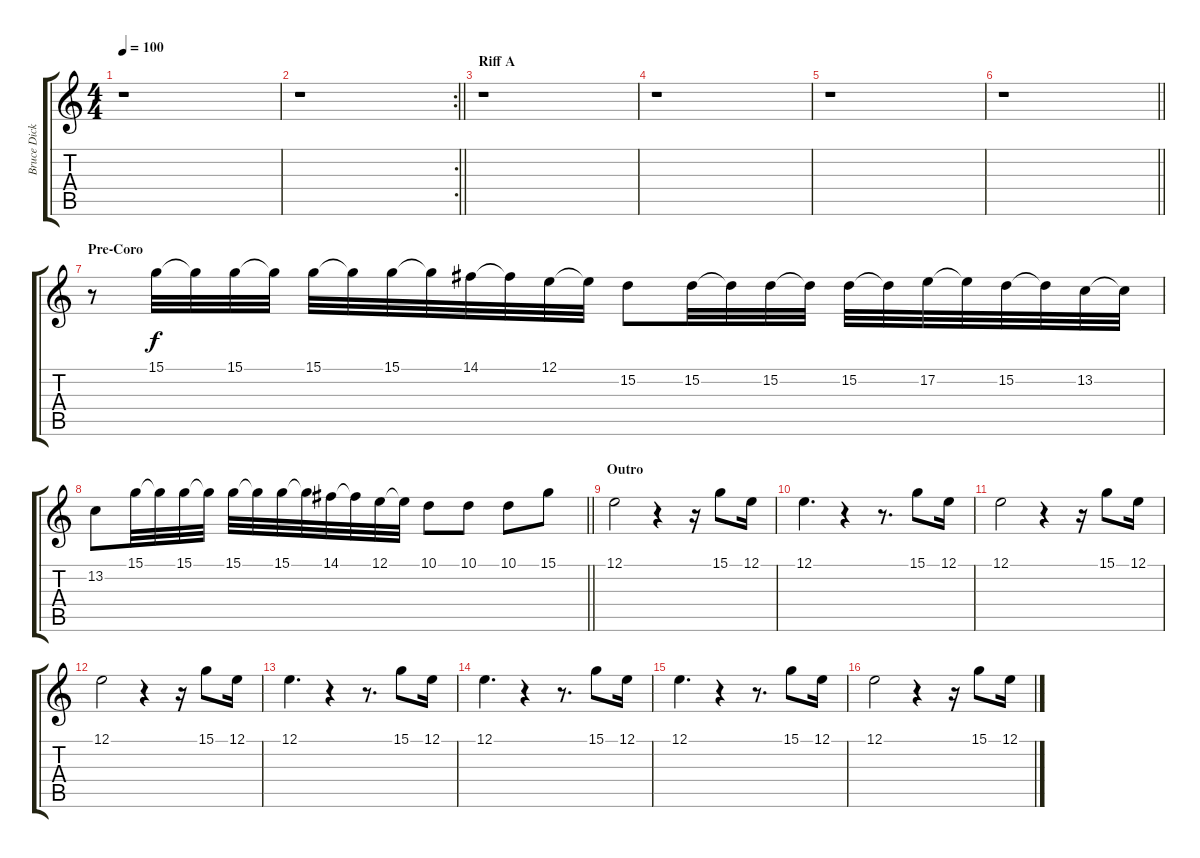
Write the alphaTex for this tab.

\track ("Bruce Dickinson" "Bruce Dick") {instrument lead2sawtooth}
\staff {score tabs}
\tuning (E4 B3 G3 D3 A2 E2) {hide}
\ts (4 4)
\tempo 100
\clef g2
\ks c
r.1{dy f} |
\rc 2
\barLineRight lightlight
r.1 |
\section ("" "Riff A")
r.1 |
r.1 |
r.1 |
\barLineRight lightlight
r.1 |
\section ("" "Pre-Coro")
r.8 15.1.32 15.1{t}.32 15.1.32 15.1{t}.32 15.1.32 15.1{t}.32 15.1.32 15.1{t}.32 14.1.32 14.1{t}.32 12.1.32 12.1{t}.32 15.2.8 15.2.32 15.2{t}.32 15.2.32 15.2{t}.32 15.2.32 15.2{t}.32 17.2.32 17.2{t}.32 15.2.32 15.2{t}.32 13.2.32 13.2{t}.32 |
\barLineRight lightlight
13.2.8 15.1.32 15.1{t}.32 15.1.32 15.1{t}.32 15.1.32 15.1{t}.32 15.1.32 15.1{t}.32 14.1.32 14.1{t}.32 12.1.32 12.1{t}.32 10.1.8 10.1.8 10.1.8 15.1.8 |
\section ("" "Outro")
12.1.2 r.4 r.16 15.1.8 12.1.16 |
12.1.4{d} r.4 r.8{d} 15.1.8 12.1.16 |
12.1.2 r.4 r.16 15.1.8 12.1.16 |
12.1.2 r.4 r.16 15.1.8 12.1.16 |
12.1.4{d} r.4 r.8{d} 15.1.8 12.1.16 |
12.1.4{d} r.4 r.8{d} 15.1.8 12.1.16 |
12.1.4{d} r.4 r.8{d} 15.1.8 12.1.16 |
12.1.2 r.4 r.16 15.1.8 12.1.16
